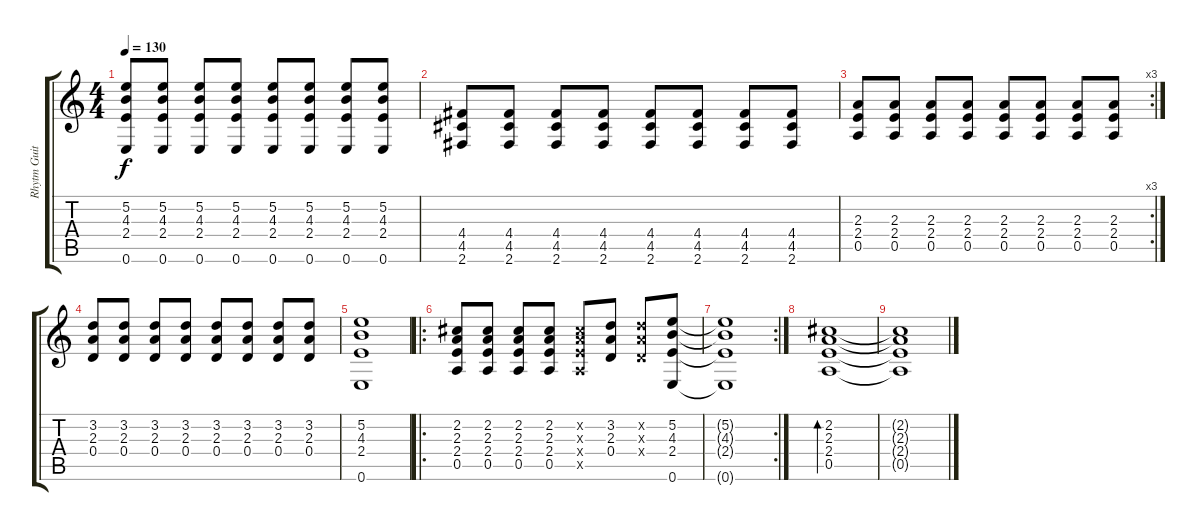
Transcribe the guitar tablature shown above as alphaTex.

\track ("Rhytm Guitar" "Rhytm Guit") {instrument electricguitarjazz}
\staff {score tabs}
\tuning (E4 B3 G3 D3 A2 E2) {hide}
\ts (4 4)
\tempo 130
\clef g2
\ks c
(5.2 4.3 2.4 0.6).8{dy f} (5.2 4.3 2.4 0.6).8 (5.2 4.3 2.4 0.6).8 (5.2 4.3 2.4 0.6).8 (5.2 4.3 2.4 0.6).8 (5.2 4.3 2.4 0.6).8 (5.2 4.3 2.4 0.6).8 (5.2 4.3 2.4 0.6).8 |
(4.4 4.5 2.6).8 (4.4 4.5 2.6).8 (4.4 4.5 2.6).8 (4.4 4.5 2.6).8 (4.4 4.5 2.6).8 (4.4 4.5 2.6).8 (4.4 4.5 2.6).8 (4.4 4.5 2.6).8 |
\rc 3
(2.3 2.4 0.5).8 (2.3 2.4 0.5).8 (2.3 2.4 0.5).8 (2.3 2.4 0.5).8 (2.3 2.4 0.5).8 (2.3 2.4 0.5).8 (2.3 2.4 0.5).8 (2.3 2.4 0.5).8 |
(3.2 2.3 0.4).8 (3.2 2.3 0.4).8 (3.2 2.3 0.4).8 (3.2 2.3 0.4).8 (3.2 2.3 0.4).8 (3.2 2.3 0.4).8 (3.2 2.3 0.4).8 (3.2 2.3 0.4).8 |
(5.2 4.3 2.4 0.6).1 |
\ro
(2.2 2.3 2.4 0.5).8 (2.2 2.3 2.4 0.5).8 (2.2 2.3 2.4 0.5).8 (2.2 2.3 2.4 0.5).8 (2.2{x} 2.3{x} 2.4{x} 0.5{x}).8 (3.2 2.3 0.4).8 (3.2{x} 2.3{x} 0.4{x}).8 (5.2 4.3 2.4 0.6).8 |
\rc 2
(5.2{t} 4.3{t} 2.4{t} 0.6{t}).1 |
(2.2 2.3 2.4 0.5).1{bd 480} |
(2.2{t} 2.3{t} 2.4{t} 0.5{t}).1
